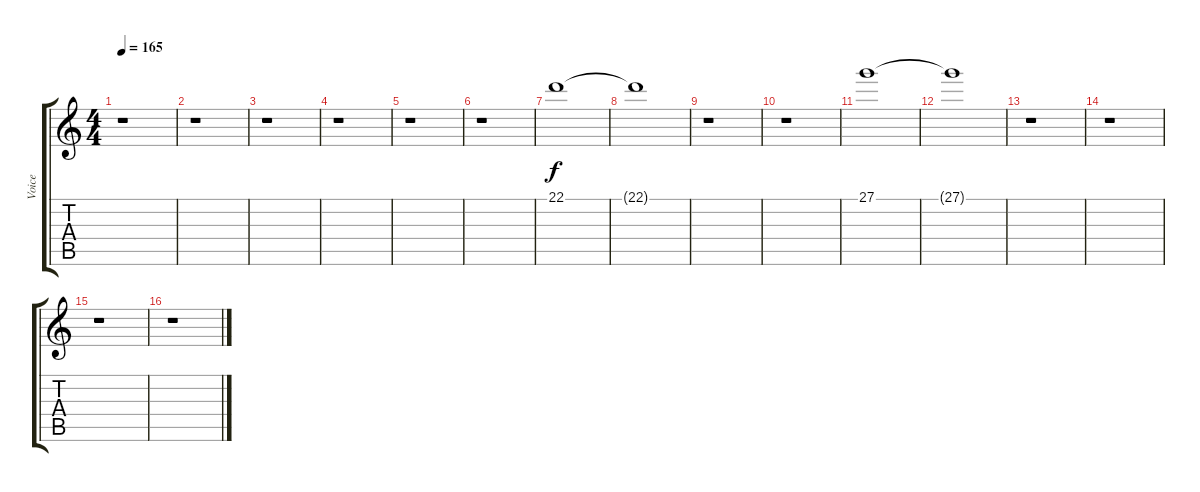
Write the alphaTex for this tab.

\track ("Voice " "Voice ") {instrument honkytonkpiano}
\staff {score tabs}
\tuning (E4 B3 G3 D3 A2 E2) {hide}
\ts (4 4)
\tempo 165
\clef g2
\ks c
r.1{dy f} |
r.1 |
r.1 |
r.1 |
r.1 |
r.1 |
22.1.1 |
22.1{t}.1 |
r.1 |
r.1 |
27.1.1 |
27.1{t}.1 |
r.1 |
r.1 |
r.1 |
r.1
